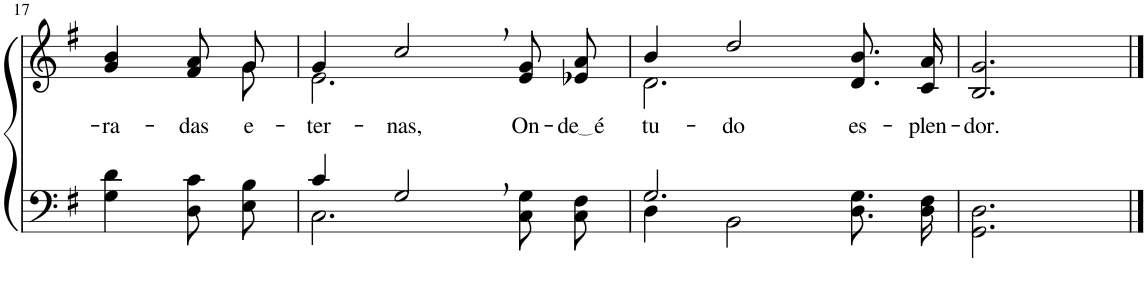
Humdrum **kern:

**kern	**kern	**text
*part2	*part1	*part1
*staff2	*staff1	*staff1
*I"Parte III e IV	*I"Parte I e II	*
!!LO:PB:g=z
*clefF4	*clefG2	*
*k[f#]	*k[f#]	*
*M4/4	*M4/4	*
=17	=17	=17
!	!	!LO:LY:b
*	*^	*
4G\ 4d\	4g/ 4b/	4.ryy	-ra-
!	!	!	!LO:LY:b
8D\ 8c\L	8f#/ 8a/L	.	-das
!	!	!	!LO:LY:b
8E\ 8B\J	8g/J	8g\	e-
=18	=18	=18	=18
*^	*	*	*
!	!	!	!	!LO:LY:b
4c/	2.C\	4g/	2.e\	-ter-
!	!	!	!	!LO:LY:b
2G,/	.	2cc,/	.	-nas,
!	!	!	!	!LO:LY:b
4ryy	8C\ 8G\L	8e/ 8g/L	4ryy	On-
!	!	!	!	!LO:LY:b
.	8C\ 8F#\J	8e-X/ 8a/J	.	de é
=19	=19	=19	=19	=19
!	!	!	!	!LO:LY:b
2.G/	4D\	4b/	2.d\	tu-
!	!	!	!	!LO:LY:b
.	2BB\	2dd/	.	-do
!	!	!	!	!LO:LY:b
4ryy	8.D\ 8.G\L	8.d/ 8.b/L	4ryy	es-
!	!	!	!	!LO:LY:b
.	16D\ 16F#\Jk	16c/ 16a/Jk	.	-plen-
*	*	*v	*v	*
=20	=20	=20	=20
!	!	!	!LO:LY:b
*v	*v	*	*
2.GG\ 2.D\	2.B/ 2.g/	-dor.
==	==	==
*-	*-	*-
